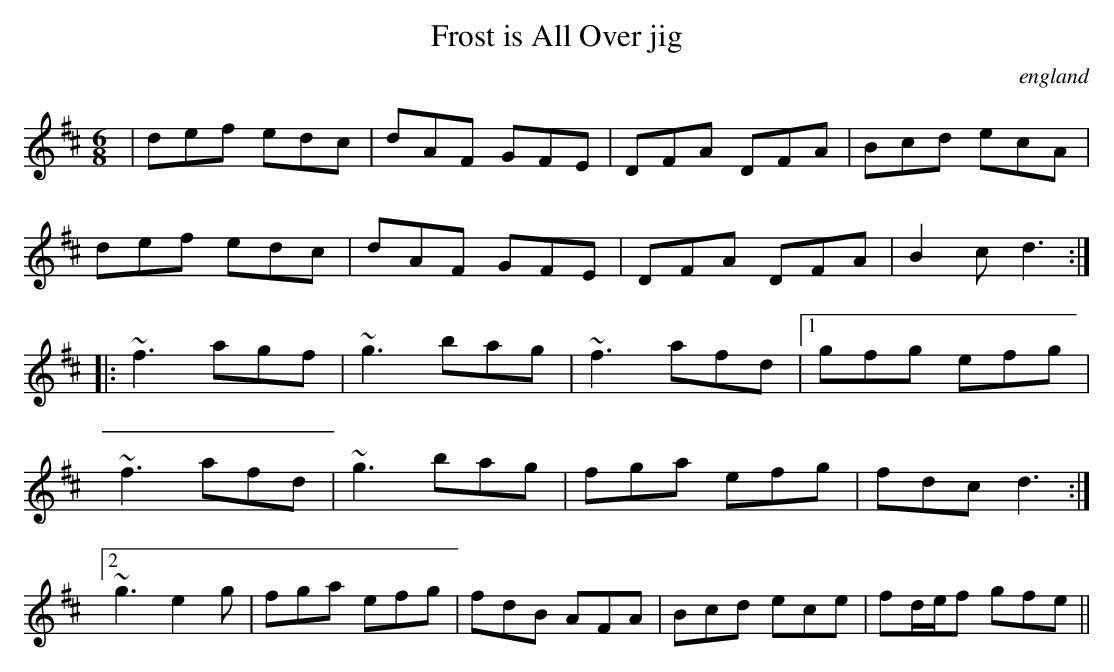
X:1
T: Frost is All Over jig
O:england
M:6/8
K:D
| def edc|dAF GFE|DFA DFA|Bcd ecA|
def edc|dAF GFE|DFA DFA|B2 c d3:|
|:~f3 agf|~g3 bag| ~f3 afd |1 gfg efg|
~f3 afd|~g3 bag|fga efg|fdc d3 :|2
~g3 e2 g|fga efg|fdB AFA|Bcd ece|fd/e/f gfe||
